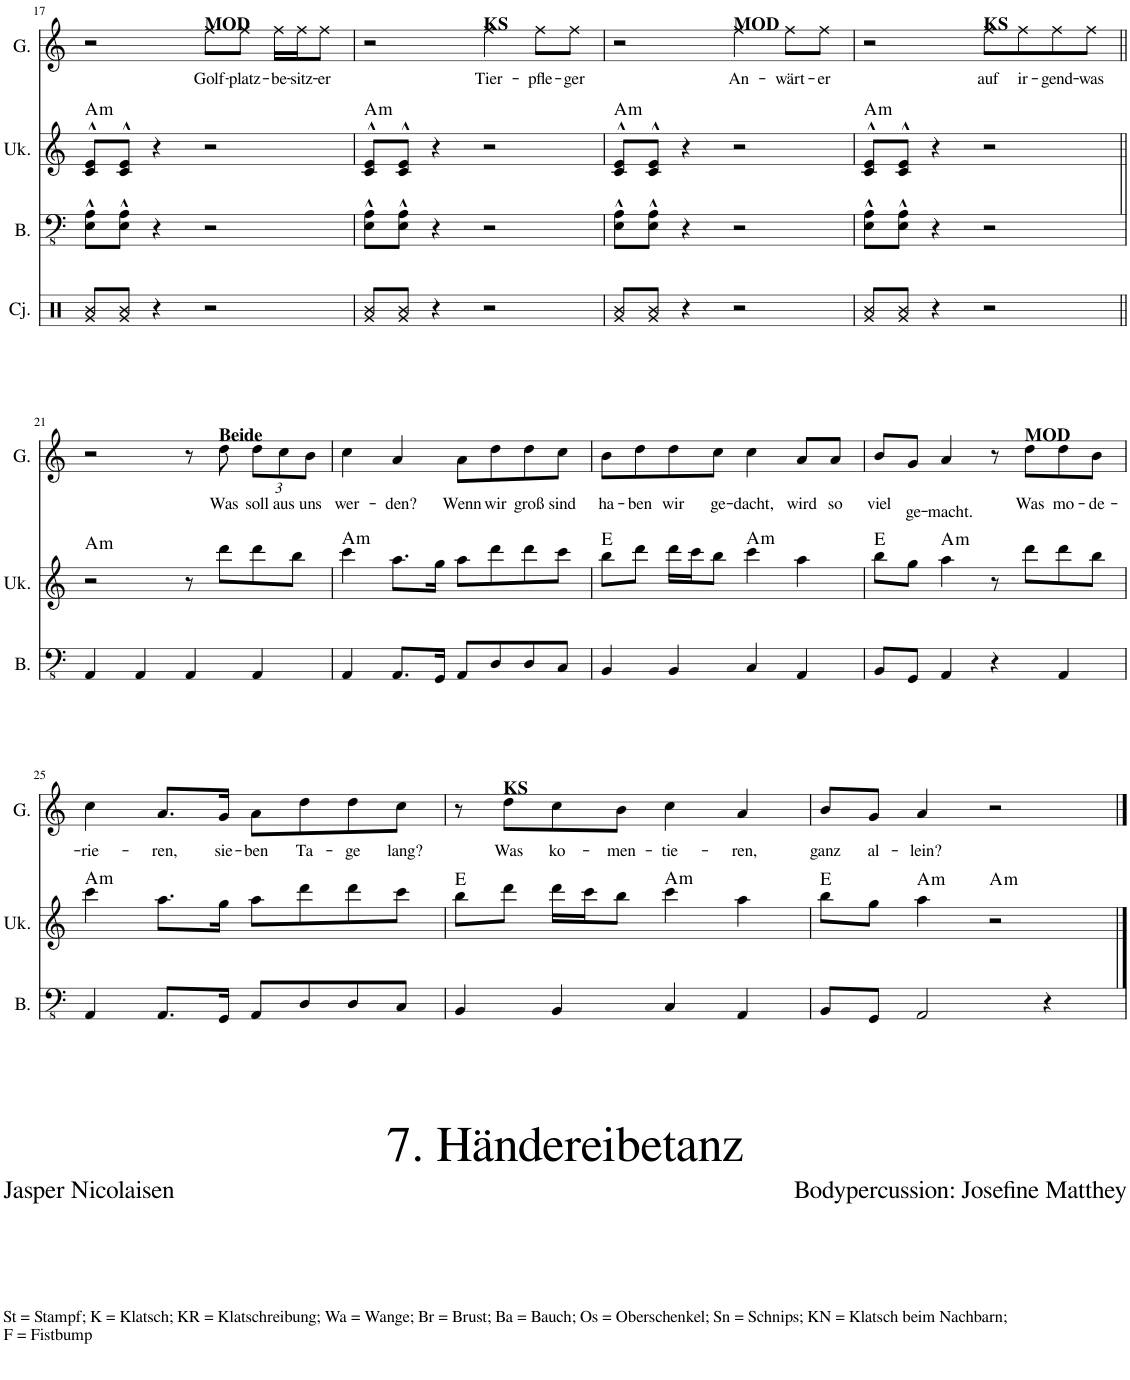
**kern	**kern	**harte	**kern	**text
*part3	*part2	*part2	*part1	*part1
*staff3	*staff2	*	*staff1	*staff1
*I"(Kontra-)Bass (Klavier, links)	*I"Ukulele (Klavier, rechts)	*	*I"Gesang	*
*I'B.	*I'Uk.	*	*I'G.	*
!!LO:PB:g=z
*clefFv4	*clefG2	*	*clefG2	*
*k[]	*k[]	*	*k[]	*
*M4/4	*M4/4	*	*M4/4	*
=17	=17	=17	=17	=17
!	!	!LO:H:kt=m	!	!
8EE\^^ 8AA\^^L	8c/^^ 8e/^^L	A:min	2r	.
8EE\^^ 8AA\^^J	8c/^^ 8e/^^J	.	.	.
4r	4r	.	.	.
!	!	!	!LO:TX:a:B:t=MOD	!
!	!	!	!	!LO:LY:b
2r	2r	.	8ff\L	Golf-
!	!	!	!	!LO:LY:b
.	.	.	8ff\J	-platz-
!	!	!	!	!LO:LY:b
.	.	.	16ff\LL	-be-
!	!	!	!	!LO:LY:b
.	.	.	16ff\J	-sitz-
!	!	!	!	!LO:LY:b
.	.	.	8ff\J	-er
=18	=18	=18	=18	=18
!	!	!LO:H:kt=m	!	!
8EE\^^ 8AA\^^L	8c/^^ 8e/^^L	A:min	2r	.
8EE\^^ 8AA\^^J	8c/^^ 8e/^^J	.	.	.
4r	4r	.	.	.
!	!	!	!LO:TX:a:B:t=KS	!
!	!	!	!	!LO:LY:b
2r	2r	.	4ff\	Tier-
!	!	!	!	!LO:LY:b
.	.	.	8ff\L	-pfle-
!	!	!	!	!LO:LY:b
.	.	.	8ff\J	-ger
=19	=19	=19	=19	=19
!	!	!LO:H:kt=m	!	!
8EE\^^ 8AA\^^L	8c/^^ 8e/^^L	A:min	2r	.
8EE\^^ 8AA\^^J	8c/^^ 8e/^^J	.	.	.
4r	4r	.	.	.
!	!	!	!LO:TX:a:B:t=MOD	!
!	!	!	!	!LO:LY:b
2r	2r	.	4ff\	An-
!	!	!	!	!LO:LY:b
.	.	.	8ff\L	-wärt-
!	!	!	!	!LO:LY:b
.	.	.	8ff\J	-er
=20	=20	=20	=20	=20
!	!	!LO:H:kt=m	!	!
8EE\^^ 8AA\^^L	8c/^^ 8e/^^L	A:min	2r	.
8EE\^^ 8AA\^^J	8c/^^ 8e/^^J	.	.	.
4r	4r	.	.	.
!	!	!	!LO:TX:a:B:t=KS	!
!	!	!	!	!LO:LY:b
2r	2r	.	8ff\L	auf
!	!	!	!	!LO:LY:b
.	.	.	8ff\	ir-
!	!	!	!	!LO:LY:b
.	.	.	8ff\	-gend-
!	!	!	!	!LO:LY:b
.	.	.	8ff\J	-was
!!LO:LB:g=z
=21||	=21||	=21||	=21||	=21||
!	!	!LO:H:kt=m	!	!
4AAA/	2r	A:min	2r	.
4AAA/	.	.	.	.
4AAA/	8r	.	8r	.
!	!	!	!LO:TX:a:B:t=Beide	!
!	!	!	!	!LO:LY:b
.	8ddd\L	.	8dd\	Was
*	*	*	*Xbrackettup	*
!	!	!	!	!LO:LY:b
4AAA/	8ddd\	.	12dd\L	soll
!	!	!	!	!LO:LY:b
.	.	.	12cc\	aus
.	8bb\J	.	.	.
!	!	!	!	!LO:LY:b
.	.	.	12b\J	uns
=22	=22	=22	=22	=22
!	!	!LO:H:kt=m	!	!LO:LY:b
4AAA/	4ccc\	A:min	4cc\	wer-
!	!	!	!	!LO:LY:b
8.AAA/L	8.aa\L	.	4a/	-den?
16GGG/Jk	16gg\Jk	.	.	.
!	!	!	!	!LO:LY:b
8AAA/L	8aa\L	.	8a\L	Wenn
!	!	!	!	!LO:LY:b
8DD/	8ddd\	.	8dd\	wir
!	!	!	!	!LO:LY:b
8DD/	8ddd\	.	8dd\	groß
!	!	!	!	!LO:LY:b
8CC/J	8ccc\J	.	8cc\J	sind
=23	=23	=23	=23	=23
!	!	!	!	!LO:LY:b
4BBB/	8bb\L	E:maj	8b\L	ha-
!	!	!	!	!LO:LY:b
.	8ddd\J	.	8dd\	-ben
!	!	!	!	!LO:LY:b
4BBB/	16ddd\LL	.	8dd\	wir
.	16ccc\J	.	.	.
!	!	!	!	!LO:LY:b
.	8bb\J	.	8cc\J	ge-
!	!	!LO:H:kt=m	!	!LO:LY:b
4CC/	4ccc\	A:min	4cc\	-dacht,
!	!	!	!	!LO:LY:b
4AAA/	4aa\	.	8a/L	wird
!	!	!	!	!LO:LY:b
.	.	.	8a/J	so
=24	=24	=24	=24	=24
!	!	!	!	!LO:LY:b
8BBB/L	8bb\L	E:maj	8b/L	viel
!	!	!	!	!LO:LY:b
8GGG/J	8ggn\J	.	8g/J	ge-
!	!	!LO:H:kt=m	!	!LO:LY:b
4AAA/	4aa\	A:min	4a/	-macht.
4r	8r	.	8r	.
!	!	!	!LO:TX:a:B:t=MOD	!
!	!	!	!	!LO:LY:b
.	8ddd\L	.	8dd\L	Was
!	!	!	!	!LO:LY:b
4AAA/	8ddd\	.	8dd\	mo-
!	!	!	!	!LO:LY:b
.	8bb\J	.	8b\J	-de-
!!LO:LB:g=z
=25	=25	=25	=25	=25
!	!	!LO:H:kt=m	!	!LO:LY:b
4AAA/	4ccc\	A:min	4cc\	-rie-
!	!	!	!	!LO:LY:b
8.AAA/L	8.aa\L	.	8.a/L	-ren,
!	!	!	!	!LO:LY:b
16GGG/Jk	16gg\Jk	.	16g/Jk	sie-
!	!	!	!	!LO:LY:b
8AAA/L	8aa\L	.	8a\L	-ben
!	!	!	!	!LO:LY:b
8DD/	8ddd\	.	8dd\	Ta-
!	!	!	!	!LO:LY:b
8DD/	8ddd\	.	8dd\	-ge
!	!	!	!	!LO:LY:b
8CC/J	8ccc\J	.	8cc\J	lang?
=26	=26	=26	=26	=26
4BBB/	8bb\L	E:maj	8r	.
!	!	!	!LO:TX:a:B:t=KS	!
!	!	!	!	!LO:LY:b
.	8ddd\J	.	8dd\L	Was
!	!	!	!	!LO:LY:b
4BBB/	16ddd\LL	.	8cc\	ko-
.	16ccc\J	.	.	.
!	!	!	!	!LO:LY:b
.	8bb\J	.	8b\J	-men-
!	!	!LO:H:kt=m	!	!LO:LY:b
4CC/	4ccc\	A:min	4cc\	-tie-
!	!	!	!	!LO:LY:b
4AAA/	4aa\	.	4a/	-ren,
=27	=27	=27	=27	=27
!	!	!	!	!LO:LY:b
8BBB/L	8bb\L	E:maj	8b/L	ganz
!	!	!	!	!LO:LY:b
8GGG/J	8ggn\J	.	8g/J	al-
!	!	!LO:H:kt=m	!	!LO:LY:b
2AAA/	4aa\	A:min	4a/	-lein?
!	!	!LO:H:kt=m	!	!
.	2r	A:min	2r	.
4r	.	.	.	.
==	==	==	==	==
*-	*-	*-	*-	*-
